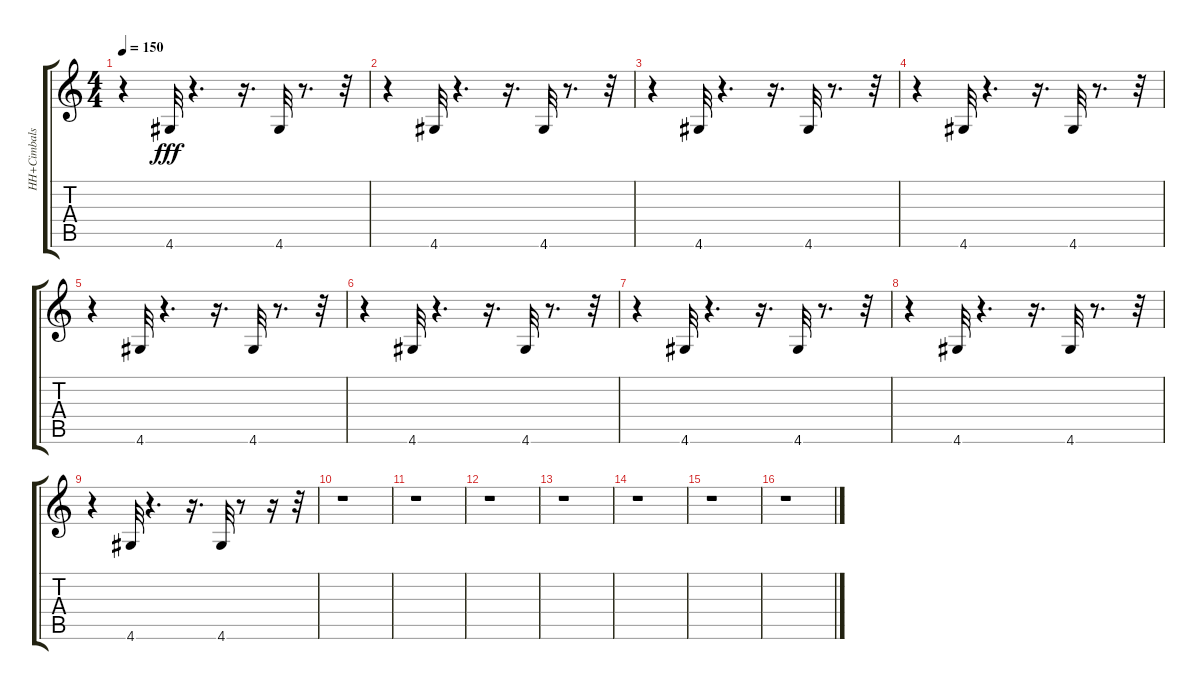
\track ("HH+Cimbals" "HH+Cimbals") {instrument acousticguitarnylon}
\staff {score tabs}
\tuning (E4 B3 G3 D3 A2 E2) {hide}
\ts (4 4)
\tempo 150
\clef g2
\ks c
r.4{dy fff} 4.6.32{volume 6} r.4{d} r.16{d} 4.6.32{volume 6} r.8{d} r.32 |
r.4 4.6.32{volume 5} r.4{d} r.16{d} 4.6.32{volume 5} r.8{d} r.32 |
r.4 4.6.32{volume 4} r.4{d} r.16{d} 4.6.32{volume 4} r.8{d} r.32 |
r.4 4.6.32{volume 4} r.4{d} r.16{d} 4.6.32{volume 3} r.8{d} r.32 |
r.4 4.6.32{volume 2} r.4{d} r.16{d} 4.6.32{volume 2} r.8{d} r.32 |
r.4 4.6.32{volume 2} r.4{d} r.16{d} 4.6.32{volume 1} r.8{d} r.32 |
r.4 4.6.32{volume 2} r.4{d} r.16{d} 4.6.32{volume 0} r.8{d} r.32 |
r.4 4.6.32{volume 1} r.4{d} r.16{d} 4.6.32{volume 0} r.8{d} r.32 |
r.4 4.6.32{volume 0} r.4{d} r.16{d} 4.6.32 r.8 r.16 r.32 |
r.1 |
r.1 |
r.1 |
r.1 |
r.1 |
r.1 |
r.1
